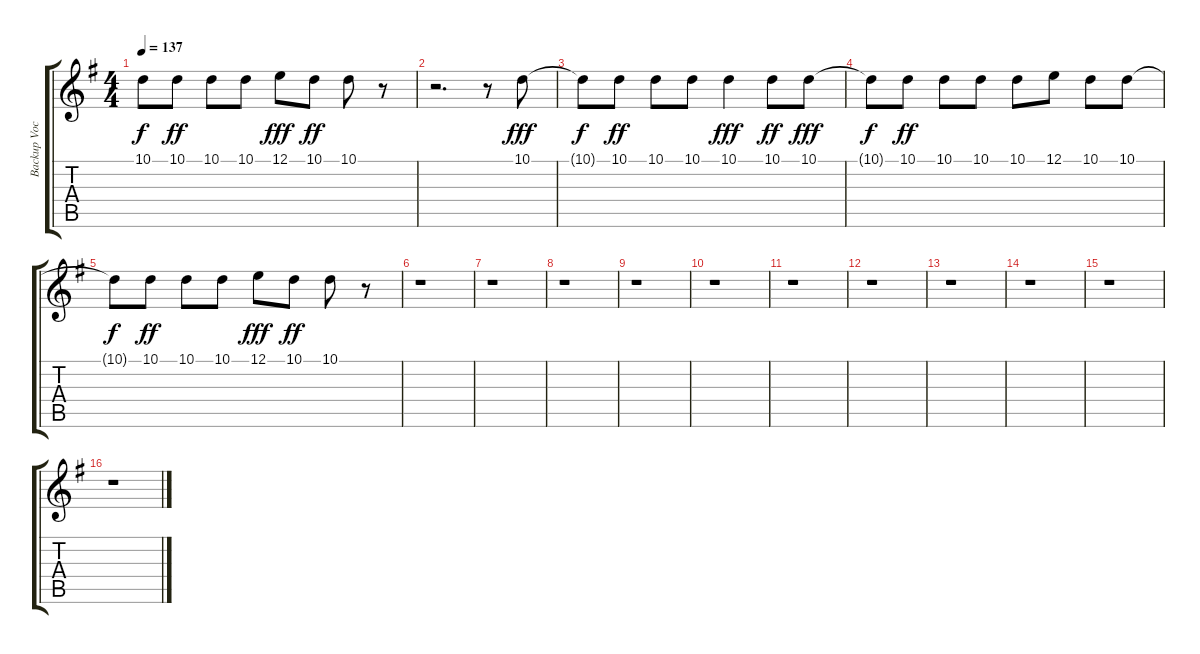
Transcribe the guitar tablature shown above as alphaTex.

\track ("Backup Vocals" "Backup Voc") {instrument flute}
\staff {score tabs}
\tuning (E4 B3 G3 D3 A2 E2) {hide}
\ts (4 4)
\tempo 137
\clef g2
\ks g
10.1{t}.8{dy f} 10.1.8{dy ff} 10.1.8 10.1.8 12.1.8{dy fff} 10.1.8{dy ff} 10.1.8 r.8 |
r.2{d} r.8 10.1.8{dy fff} |
10.1{t}.8{dy f} 10.1.8{dy ff} 10.1.8 10.1.8 10.1.4{dy fff} 10.1.8{dy ff} 10.1.8{dy fff} |
10.1{t}.8{dy f} 10.1.8{dy ff} 10.1.8 10.1.8 10.1.8 12.1.8 10.1.8 10.1.8 |
10.1{t}.8{dy f} 10.1.8{dy ff} 10.1.8 10.1.8 12.1.8{dy fff} 10.1.8{dy ff} 10.1.8 r.8 |
r.1 |
r.1 |
r.1 |
r.1 |
r.1 |
r.1 |
r.1 |
r.1 |
r.1 |
r.1 |
r.1
